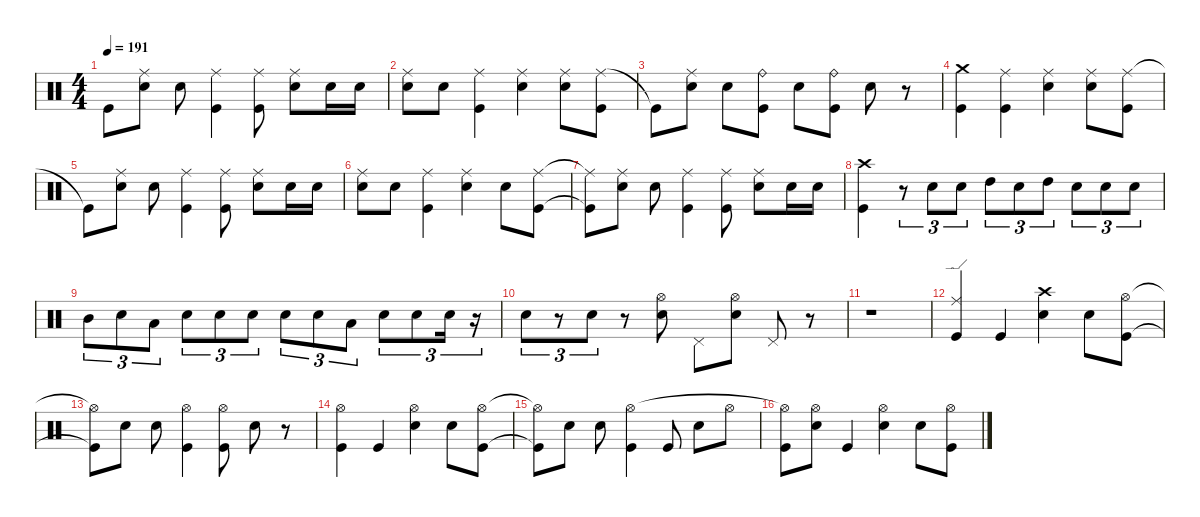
\defaultSystemsLayout 4
\hideDynamics
\bracketExtendMode nobrackets
\singleTrackTrackNamePolicy hidden
\multiTrackTrackNamePolicy hidden
\firstSystemTrackNameMode fullname
\firstSystemTrackNameOrientation horizontal
\otherSystemsTrackNameOrientation horizontal
\track ("Drumkit" "drm.") {solo instrument percussion}
\staff {score}
\articulation defaults
\ts (4 4)
\tempo 191
\clef neutral
\ks c "Kick (hit)"{t}.8{dy mf beam Down}
("Ride (middle)" "Snare (hit) 2").8{dy f beam Down} "Snare (hit) 2".8{beam Down} ("Ride (middle)" "Kick (hit)").4{beam Down} ("Ride (middle)" "Kick (hit)").8{beam Down} ("Ride (middle)" "Snare (hit) 2").8{beam Down} "Snare (hit) 2".16{dy mp beam Down} "Snare (hit) 2".16{beam Down} |
("Ride (middle)" "Snare (hit) 2").8{dy f beam Down} "Snare (hit) 2".8{dy mf beam Down} ("Ride (middle)" "Kick (hit)").4{dy f beam Down} ("Ride (middle)" "Snare (hit) 2").4{beam Down} ("Ride (middle)" "Snare (hit) 2").8{beam Down} ("Ride (middle)" "Kick (hit)").8{beam Down} |
"Kick (hit)"{t}.8{dy mf beam Down} ("Ride (middle)" "Snare (hit) 2").8{dy f beam Down} "Snare (hit) 2".8{beam Down} ("Ride (bell)" "Kick (hit)").8{beam Down} "Snare (hit) 2".8{dy mf beam Down} ("Ride (bell)" "Kick (hit)").8{dy f beam Down} "Snare (hit) 2".8{beam Down} r.8{beam Down} |
("Crash medium (hit)" "Kick (hit)").4{beam Down} ("Ride (middle)" "Kick (hit)").4{dy mp beam Down} ("Ride (middle)" "Snare (hit) 2").4{beam Down} ("Ride (middle)" "Snare (hit) 2").8{dy f beam Down} ("Ride (middle)" "Kick (hit)").8{beam Down} |
"Kick (hit)"{t}.8{beam Down} ("Ride (middle)" "Snare (hit) 2").8{beam Down} "Snare (hit) 2".8{beam Down} ("Ride (middle)" "Kick (hit)").4{beam Down} ("Ride (middle)" "Kick (hit)").8{beam Down} ("Ride (middle)" "Snare (hit) 2").8{beam Down} "Snare (hit) 2".16{dy mp beam Down} "Snare (hit) 2".16{beam Down} |
("Ride (middle)" "Snare (hit) 2").8{dy f beam Down} "Snare (hit) 2".8{dy mf beam Down} ("Ride (middle)" "Kick (hit)").4{dy f beam Down} ("Ride (middle)" "Snare (hit) 2").4{beam Down} "Snare (hit) 2".8{dy mf beam Down} ("Ride (middle)" "Kick (hit)").8{beam Down} |
("Ride (middle)"{t} "Kick (hit)"{t}).8{beam Down} ("Ride (middle)" "Snare (hit) 2").8{dy f beam Down} "Snare (hit) 2".8{beam Down} ("Kick (hit)" "Ride (middle)").4{beam Down} ("Ride (middle)" "Kick (hit)").8{beam Down} ("Ride (middle)" "Snare (hit) 2").8{beam Down} "Snare (hit) 2".16{dy mp beam Down} "Snare (hit) 2".16{beam Down} |
("Kick (hit)" "Crash high (hit)").4{dy f beam Down} r.8{tu (3 2) beam Down} "Snare (hit) 2".8{tu (3 2) dy mp beam Down} "Snare (hit) 2".8{tu (3 2) beam Down} "High Tom (hit)".8{tu (3 2) dy f beam Down} "Snare (hit) 2".8{tu (3 2) dy p beam Down} "High Tom (hit)".8{tu (3 2) dy f beam Down} "Snare (hit) 2".8{tu (3 2) dy p beam Down} "Snare (hit) 2".8{tu (3 2) dy mp beam Down} "Snare (hit) 2".8{tu (3 2) beam Down} |
"Mid Tom (hit)".8{tu (3 2) dy f beam Down} "Snare (hit) 2".8{tu (3 2) dy p beam Down} "Low Tom (hit)".8{tu (3 2) dy f beam Down} "Snare (hit) 2".8{tu (3 2) dy p beam Down} "Snare (hit) 2".8{tu (3 2) dy mp beam Down} "Snare (hit) 2".8{tu (3 2) dy mf beam Down} "Snare (hit) 2".8{tu (3 2) dy f beam Down} "Snare (hit) 2".8{tu (3 2) dy p beam Down} "Low Tom (hit)".8{tu (3 2) dy mf beam Down} "Snare (hit) 2".8{tu (3 2) dy mp beam Down} "Snare (hit) 2".8{tu (3 2) beam Down} "Snare (hit) 2".16{tu (3 2) dy p beam Down} r.16{tu (3 2) beam Down} |
"Snare (hit) 2".8{tu (3 2) dy f beam Down} r.8{tu (3 2) beam Down} "Snare (hit) 2".8{tu (3 2) beam Down} r.8{beam Down} ("Snare (hit) 2" "Hi-Hat (open)").8{beam Down} "Pedal Hi-Hat (hit)".8{beam Down} ("Snare (hit) 2" "Hi-Hat (open)").8{beam Down} "Pedal Hi-Hat (hit)".8{beam Up} r.8{beam Up} |
r.1{beam Down} |
("Kick (hit)" "Ride (edge)").4{beam Up} "Kick (hit)".4{beam Up} ("Snare (hit) 2" "Crash high (hit)").4{beam Down} "Snare (hit) 2".8{beam Down} ("Kick (hit)" "Hi-Hat (open)").8{beam Down} |
("Kick (hit)"{t} "Hi-Hat (open)"{t}).8{beam Down} "Snare (hit) 2".8{dy mp beam Down} "Snare (hit) 2".8{dy mf beam Down} ("Kick (hit)" "Hi-Hat (open)").4{beam Down} ("Hi-Hat (open)" "Kick (hit)").8{dy f beam Down} "Snare (hit) 2".8{dy mf beam Down} r.8{beam Down} |
("Kick (hit)" "Hi-Hat (open)").4{dy f beam Down} "Kick (hit)".4{beam Up} ("Snare (hit) 2" "Hi-Hat (open)").4{beam Down} "Snare (hit) 2".8{beam Down} ("Kick (hit)" "Hi-Hat (open)").8{beam Down} |
("Kick (hit)"{t} "Hi-Hat (open)"{t}).8{dy mf beam Down} "Snare (hit) 2".8{beam Down} "Snare (hit) 2".8{beam Down} ("Kick (hit)" "Hi-Hat (open)").4{beam Down} "Kick (hit)".8{beam Up} "Snare (hit) 2".8{beam Down} "Hi-Hat (open)".8{beam Down} |
("Kick (hit)" "Hi-Hat (open)"{t}).8{beam Down} ("Hi-Hat (open)" "Snare (hit) 2").8{dy f beam Down} "Kick (hit)".4{dy mf beam Up} ("Snare (hit) 2" "Hi-Hat (open)").4{beam Down} "Snare (hit) 2".8{beam Down} ("Kick (hit)" "Hi-Hat (open)").8{beam Down}
